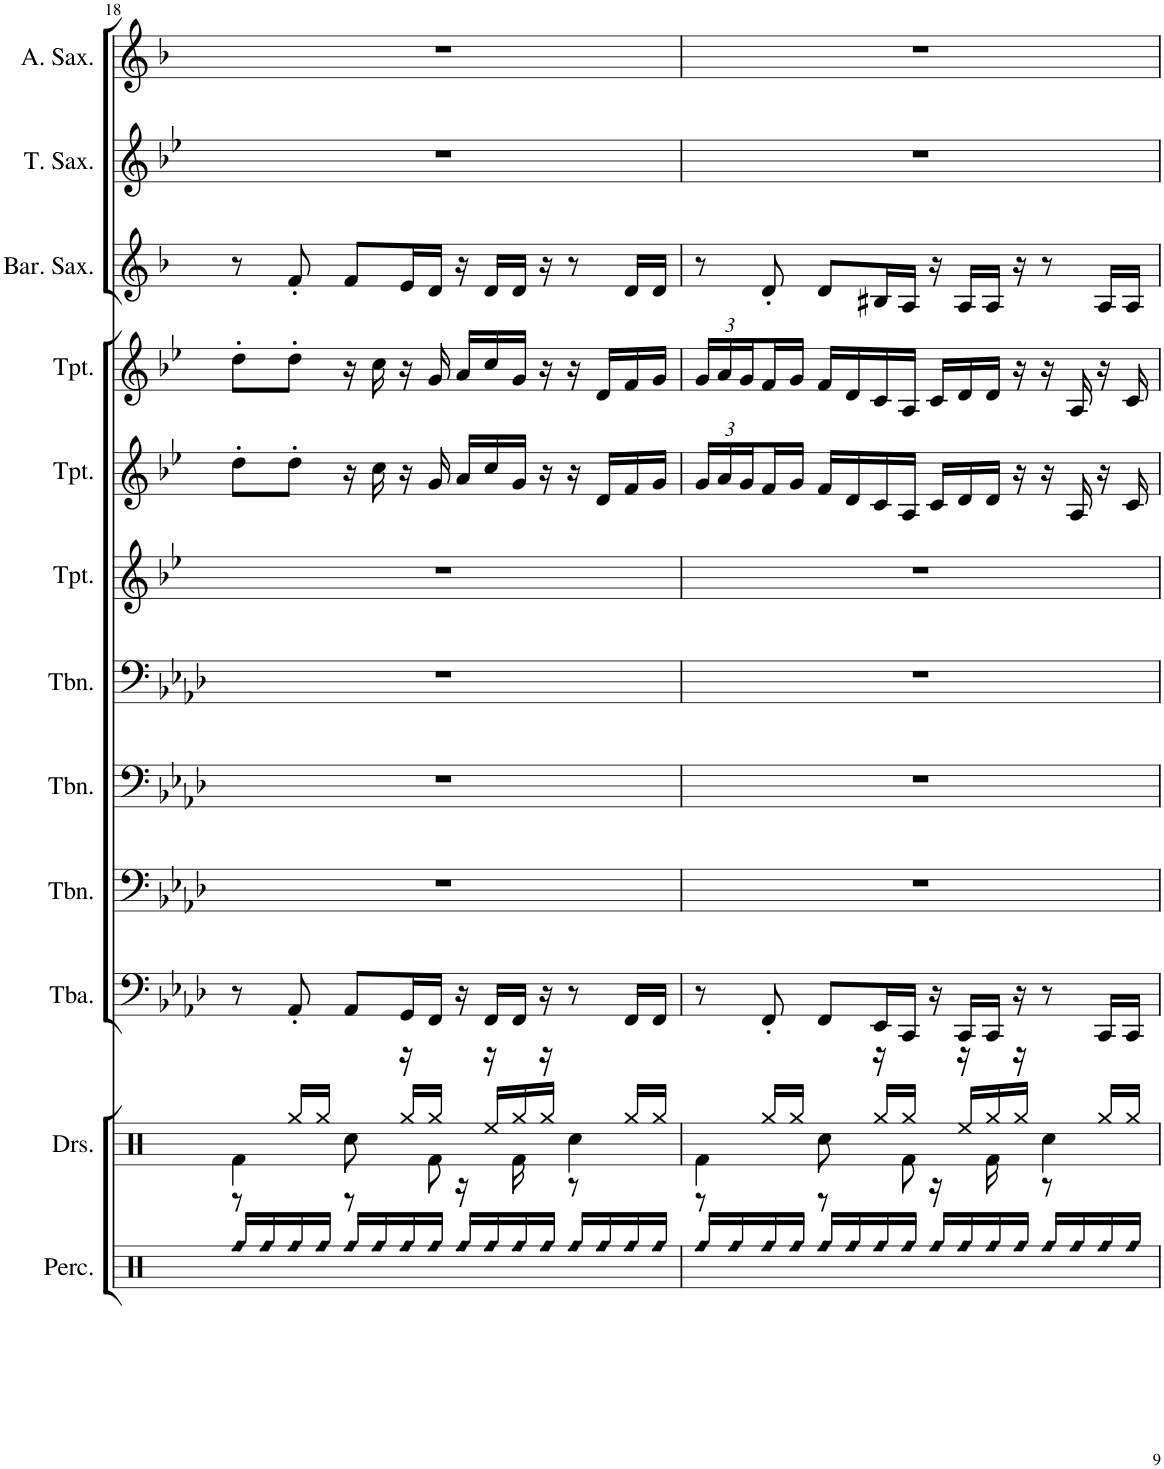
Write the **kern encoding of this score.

**kern	**kern	**kern	**kern	**kern	**kern	**kern	**kern	**kern	**kern	**kern	**kern
*part12	*part11	*part10	*part9	*part8	*part7	*part6	*part5	*part4	*part3	*part2	*part1
*staff12	*staff11	*staff10	*staff9	*staff8	*staff7	*staff6	*staff5	*staff4	*staff3	*staff2	*staff1
*I"Percussion	*I"Drumset	*I"Tuba	*I"Trombone	*I"Trombone	*I"Trombone	*I"Trumpet	*I"Trumpet	*I"Trumpet	*I"Baritone Saxophone	*I"Tenor Saxophone	*I"Alto Saxophone
*I'Perc.	*I'Drs.	*I'Tba.	*I'Tbn.	*I'Tbn.	*I'Tbn.	*I'Tpt.	*I'Tpt.	*I'Tpt.	*I'Bar. Sax.	*I'T. Sax.	*I'A. Sax.
!!LO:PB:g=z
*clefX	*clefX	*clefF4	*clefF4	*clefF4	*clefF4	*clefG2	*clefG2	*clefG2	*clefG2	*clefG2	*clefG2
*	*	*	*	*	*	*Trd1c2	*Trd1c2	*Trd1c2	*Trd12c21	*Trd8c14	*Trd5c9
*k[]	*k[]	*k[b-e-a-d-]	*k[b-e-a-d-]	*k[b-e-a-d-]	*k[b-e-a-d-]	*k[b-e-]	*k[b-e-]	*k[b-e-]	*k[b-]	*k[b-e-]	*k[b-]
*M4/4	*M4/4	*M4/4	*M4/4	*M4/4	*M4/4	*M4/4	*M4/4	*M4/4	*M4/4	*M4/4	*M4/4
=18	=18	=18	=18	=18	=18	=18	=18	=18	=18	=18	=18
!LO:N:head=diamond	!	!	!	!	!	!	!	!	!	!	!
*	*^	*	*	*	*	*	*	*	*	*	*
16Rff/LL	4Rf\	8r	8r	1r	1r	1r	1r	8dd'\L	8dd'\L	8r	1r	1r
!LO:N:head=diamond	!	!	!	!	!	!	!	!	!	!	!	!
16Rff/	.	.	.	.	.	.	.	.	.	.	.	.
!LO:N:head=diamond	!	!	!	!	!	!	!	!	!	!	!	!
16Rff/	.	16Rgg/LL	8AA-'/	.	.	.	.	8dd'\J	8dd'\J	8f'/	.	.
!LO:N:head=diamond	!	!	!	!	!	!	!	!	!	!	!	!
16Rff/JJ	.	16Rgg/JJ	.	.	.	.	.	.	.	.	.	.
!LO:N:head=diamond	!	!	!	!	!	!	!	!	!	!	!	!
16Rff/LL	8Rcc\	8r	8AA-/L	.	.	.	.	16r	16r	8f/L	.	.
!LO:N:head=diamond	!	!	!	!	!	!	!	!	!	!	!	!
16Rff/	.	.	.	.	.	.	.	16cc\	16cc\	.	.	.
!LO:N:head=diamond	!	!	!	!	!	!	!	!	!	!	!	!
16Rff/	16r	16Rgg/LL	16GG/L	.	.	.	.	16r	16r	16e/L	.	.
!LO:N:head=diamond	!	!	!	!	!	!	!	!	!	!	!	!
16Rff/JJ	8Rf\	16Rgg/JJ	16FF/JJ	.	.	.	.	16g/	16g/	16d/JJ	.	.
!LO:N:head=diamond	!	!	!	!	!	!	!	!	!	!	!	!
16Rff/LL	.	16r	16r	.	.	.	.	16a/LL	16a/LL	16r	.	.
!LO:N:head=diamond	!	!	!	!	!	!	!	!	!	!	!	!
16Rff/	16r	16Ree/LL	16FF/LL	.	.	.	.	16cc/	16cc/	16d/LL	.	.
!LO:N:head=diamond	!	!	!	!	!	!	!	!	!	!	!	!
16Rff/	16Rf\	16Rgg/	16FF/JJ	.	.	.	.	16g/JJ	16g/JJ	16d/JJ	.	.
!LO:N:head=diamond	!	!	!	!	!	!	!	!	!	!	!	!
16Rff/JJ	16r	16Rgg/JJ	16r	.	.	.	.	16r	16r	16r	.	.
!LO:N:head=diamond	!	!	!	!	!	!	!	!	!	!	!	!
16Rff/LL	4Rcc\	8r	8r	.	.	.	.	16r	16r	8r	.	.
!LO:N:head=diamond	!	!	!	!	!	!	!	!	!	!	!	!
16Rff/	.	.	.	.	.	.	.	16d/LL	16d/LL	.	.	.
!LO:N:head=diamond	!	!	!	!	!	!	!	!	!	!	!	!
16Rff/	.	16Rgg/LL	16FF/LL	.	.	.	.	16f/	16f/	16d/LL	.	.
!LO:N:head=diamond	!	!	!	!	!	!	!	!	!	!	!	!
16Rff/JJ	.	16Rgg/JJ	16FF/JJ	.	.	.	.	16g/JJ	16g/JJ	16d/JJ	.	.
=19	=19	=19	=19	=19	=19	=19	=19	=19	=19	=19	=19	=19
!LO:N:head=diamond	!	!	!	!	!	!	!	!	!	!	!	!
*	*	*	*	*	*	*	*	*Xbrackettup	*Xbrackettup	*	*	*
16Rff/LL	4Rf\	8r	8r	1r	1r	1r	1r	24g/LL	24g/LL	8r	1r	1r
.	.	.	.	.	.	.	.	24a/	24a/	.	.	.
!LO:N:head=diamond	!	!	!	!	!	!	!	!	!	!	!	!
16Rff/	.	.	.	.	.	.	.	.	.	.	.	.
.	.	.	.	.	.	.	.	24g/	24g/	.	.	.
!LO:N:head=diamond	!	!	!	!	!	!	!	!	!	!	!	!
16Rff/	.	16Rgg/LL	8FF'/	.	.	.	.	16f/	16f/	8d'/	.	.
!LO:N:head=diamond	!	!	!	!	!	!	!	!	!	!	!	!
16Rff/JJ	.	16Rgg/JJ	.	.	.	.	.	16g/JJ	16g/JJ	.	.	.
!LO:N:head=diamond	!	!	!	!	!	!	!	!	!	!	!	!
16Rff/LL	8Rcc\	8r	8FF/L	.	.	.	.	16f/LL	16f/LL	8d/L	.	.
!LO:N:head=diamond	!	!	!	!	!	!	!	!	!	!	!	!
16Rff/	.	.	.	.	.	.	.	16d/	16d/	.	.	.
!LO:N:head=diamond	!	!	!	!	!	!	!	!	!	!	!	!
16Rff/	16r	16Rgg/LL	16EE-/L	.	.	.	.	16c/	16c/	16B#X/L	.	.
!LO:N:head=diamond	!	!	!	!	!	!	!	!	!	!	!	!
16Rff/JJ	8Rf\	16Rgg/JJ	16CC/JJ	.	.	.	.	16A/JJ	16A/JJ	16A/JJ	.	.
!LO:N:head=diamond	!	!	!	!	!	!	!	!	!	!	!	!
16Rff/LL	.	16r	16r	.	.	.	.	16c/LL	16c/LL	16r	.	.
!LO:N:head=diamond	!	!	!	!	!	!	!	!	!	!	!	!
16Rff/	16r	16Ree/LL	16CC/LL	.	.	.	.	16d/	16d/	16A/LL	.	.
!LO:N:head=diamond	!	!	!	!	!	!	!	!	!	!	!	!
16Rff/	16Rf\	16Rgg/	16CC/JJ	.	.	.	.	16d/JJ	16d/JJ	16A/JJ	.	.
!LO:N:head=diamond	!	!	!	!	!	!	!	!	!	!	!	!
16Rff/JJ	16r	16Rgg/JJ	16r	.	.	.	.	16r	16r	16r	.	.
!LO:N:head=diamond	!	!	!	!	!	!	!	!	!	!	!	!
16Rff/LL	4Rcc\	8r	8r	.	.	.	.	16r	16r	8r	.	.
!LO:N:head=diamond	!	!	!	!	!	!	!	!	!	!	!	!
16Rff/	.	.	.	.	.	.	.	16A/	16A/	.	.	.
!LO:N:head=diamond	!	!	!	!	!	!	!	!	!	!	!	!
16Rff/	.	16Rgg/LL	16CC/LL	.	.	.	.	16r	16r	16A/LL	.	.
!LO:N:head=diamond	!	!	!	!	!	!	!	!	!	!	!	!
16Rff/JJ	.	16Rgg/JJ	16CC/JJ	.	.	.	.	16c/	16c/	16A/JJ	.	.
*	*v	*v	*	*	*	*	*	*	*	*	*	*
=	=	=	=	=	=	=	=	=	=	=	=
*-	*-	*-	*-	*-	*-	*-	*-	*-	*-	*-	*-
